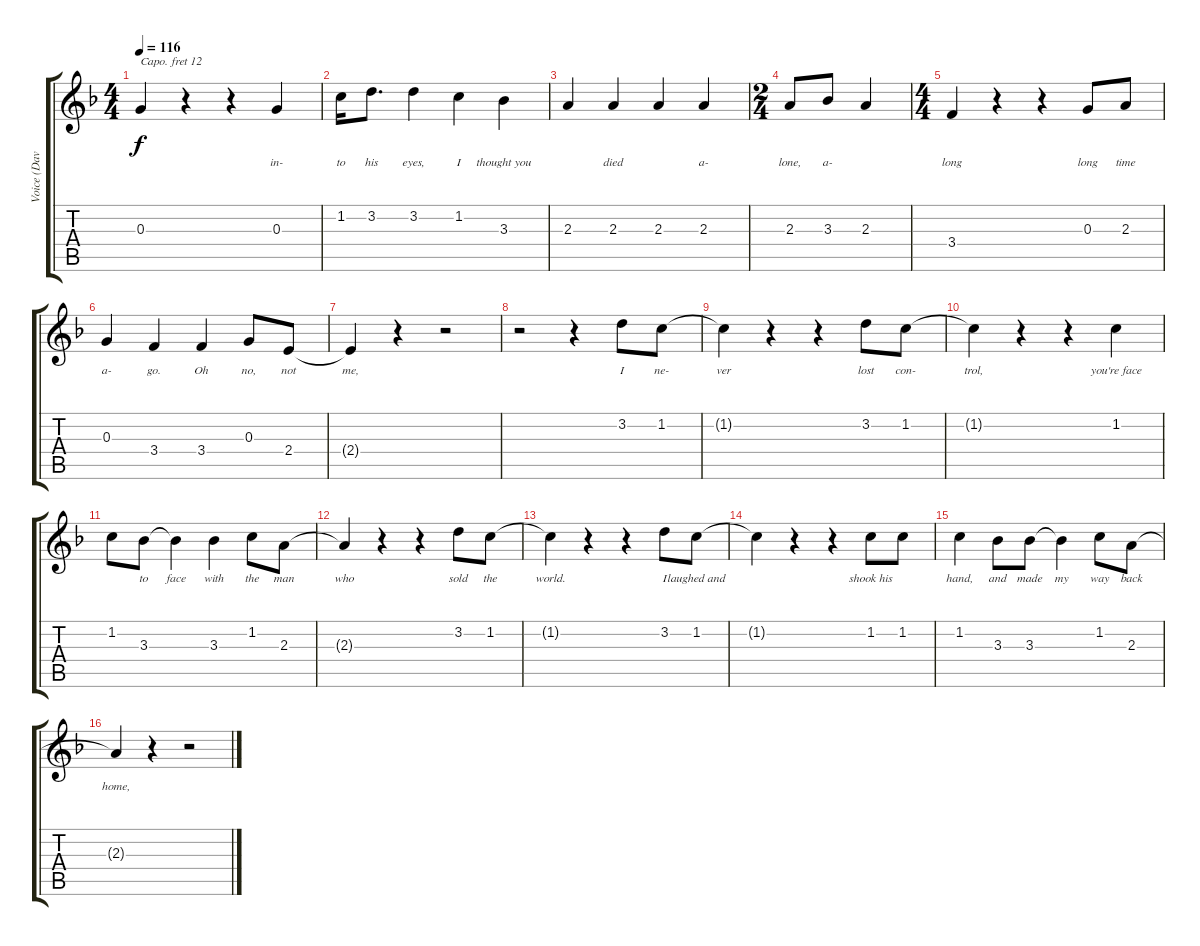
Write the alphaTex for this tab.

\track ("Voice (David Bowie)" "Voice (Dav") {instrument oboe}
\staff {score tabs}
\capo 12
\tuning (E4 B3 G3 D3 A2 E2) {hide}
\ts (4 4)
\tempo 116
\clef g2
\ks dminor
0.3{t}.4{lyrics (0 " ") lyrics (1 "") lyrics (2 "") lyrics (3 "") lyrics (4 "") dy f} r.4 r.4 0.3.4{lyrics (0 "in-") lyrics (1 "") lyrics (2 "") lyrics (3 "") lyrics (4 "")} |
1.2.16{lyrics (0 "to") lyrics (1 "") lyrics (2 "") lyrics (3 "") lyrics (4 "")} 3.2.8{d lyrics (0 "his") lyrics (1 "") lyrics (2 "") lyrics (3 "") lyrics (4 "")} 3.2.4{lyrics (0 "eyes,") lyrics (1 "") lyrics (2 "") lyrics (3 "") lyrics (4 "")} 1.2.4{lyrics (0 "I") lyrics (1 "") lyrics (2 "") lyrics (3 "") lyrics (4 "")} 3.3.4{lyrics (0 "thought you") lyrics (1 "") lyrics (2 "") lyrics (3 "") lyrics (4 "")} |
2.3.4{lyrics (0 " ") lyrics (1 "") lyrics (2 "") lyrics (3 "") lyrics (4 "")} 2.3.4{lyrics (0 "died ") lyrics (1 "") lyrics (2 "") lyrics (3 "") lyrics (4 "")} 2.3.4{lyrics (0 " ") lyrics (1 "") lyrics (2 "") lyrics (3 "") lyrics (4 "")} 2.3.4{lyrics (0 "a-") lyrics (1 "") lyrics (2 "") lyrics (3 "") lyrics (4 "")} |
\ts (2 4)
2.3.8{lyrics (0 "lone,") lyrics (1 "") lyrics (2 "") lyrics (3 "") lyrics (4 "")} 3.3.8{lyrics (0 "a-") lyrics (1 "") lyrics (2 "") lyrics (3 "") lyrics (4 "")} 2.3.4{lyrics (0 "") lyrics (1 "") lyrics (2 "") lyrics (3 "") lyrics (4 "")} |
\ts (4 4)
3.4.4{lyrics (0 "long") lyrics (1 "") lyrics (2 "") lyrics (3 "") lyrics (4 "")} r.4 r.4 0.3.8{lyrics (0 "long") lyrics (1 "") lyrics (2 "") lyrics (3 "") lyrics (4 "")} 2.3.8{lyrics (0 "time") lyrics (1 "") lyrics (2 "") lyrics (3 "") lyrics (4 "")} |
0.3.4{lyrics (0 "a-") lyrics (1 "") lyrics (2 "") lyrics (3 "") lyrics (4 "")} 3.4.4{lyrics (0 "go. ") lyrics (1 "") lyrics (2 "") lyrics (3 "") lyrics (4 "")} 3.4.4{lyrics (0 "Oh") lyrics (1 "") lyrics (2 "") lyrics (3 "") lyrics (4 "")} 0.3.8{lyrics (0 "no, ") lyrics (1 "") lyrics (2 "") lyrics (3 "") lyrics (4 "")} 2.4.8{lyrics (0 "not") lyrics (1 "") lyrics (2 "") lyrics (3 "") lyrics (4 "")} |
2.4{t}.4{lyrics (0 "me, ") lyrics (1 "") lyrics (2 "") lyrics (3 "") lyrics (4 "")} r.4 r.2 |
r.2 r.4 3.2.8{lyrics (0 "I") lyrics (1 "") lyrics (2 "") lyrics (3 "") lyrics (4 "")} 1.2.8{lyrics (0 "ne-") lyrics (1 "") lyrics (2 "") lyrics (3 "") lyrics (4 "")} |
1.2{t}.4{lyrics (0 "ver ") lyrics (1 "") lyrics (2 "") lyrics (3 "") lyrics (4 "")} r.4 r.4 3.2.8{lyrics (0 "lost") lyrics (1 "") lyrics (2 "") lyrics (3 "") lyrics (4 "")} 1.2.8{lyrics (0 "con-") lyrics (1 "") lyrics (2 "") lyrics (3 "") lyrics (4 "")} |
1.2{t}.4{lyrics (0 "trol, ") lyrics (1 "") lyrics (2 "") lyrics (3 "") lyrics (4 "")} r.4 r.4 1.2.4{lyrics (0 "you're face") lyrics (1 "") lyrics (2 "") lyrics (3 "") lyrics (4 "")} |
1.2.8{lyrics (0 " ") lyrics (1 "") lyrics (2 "") lyrics (3 "") lyrics (4 "")} 3.3.8{lyrics (0 "to") lyrics (1 "") lyrics (2 "") lyrics (3 "") lyrics (4 "")} 3.3{t}.4{lyrics (0 "face ") lyrics (1 "") lyrics (2 "") lyrics (3 "") lyrics (4 "")} 3.3.4{lyrics (0 "with") lyrics (1 "") lyrics (2 "") lyrics (3 "") lyrics (4 "")} 1.2.8{lyrics (0 "the") lyrics (1 "") lyrics (2 "") lyrics (3 "") lyrics (4 "")} 2.3.8{lyrics (0 "man") lyrics (1 "") lyrics (2 "") lyrics (3 "") lyrics (4 "")} |
2.3{t}.4{lyrics (0 "who") lyrics (1 "") lyrics (2 "") lyrics (3 "") lyrics (4 "")} r.4 r.4 3.2.8{lyrics (0 "sold ") lyrics (1 "") lyrics (2 "") lyrics (3 "") lyrics (4 "")} 1.2.8{lyrics (0 "the") lyrics (1 "") lyrics (2 "") lyrics (3 "") lyrics (4 "")} |
1.2{t}.4{lyrics (0 "world. ") lyrics (1 "") lyrics (2 "") lyrics (3 "") lyrics (4 "")} r.4 r.4 3.2.8{lyrics (0 "I") lyrics (1 "") lyrics (2 "") lyrics (3 "") lyrics (4 "")} 1.2.8{lyrics (0 "laughed and") lyrics (1 "") lyrics (2 "") lyrics (3 "") lyrics (4 "")} |
1.2{t}.4{lyrics (0 " ") lyrics (1 "") lyrics (2 "") lyrics (3 "") lyrics (4 "")} r.4 r.4 1.2.8{lyrics (0 "shook his") lyrics (1 "") lyrics (2 "") lyrics (3 "") lyrics (4 "")} 1.2.8{lyrics (0 " ") lyrics (1 "") lyrics (2 "") lyrics (3 "") lyrics (4 "")} |
1.2.4{lyrics (0 "hand,") lyrics (1 "") lyrics (2 "") lyrics (3 "") lyrics (4 "")} 3.3.8{lyrics (0 "and") lyrics (1 "") lyrics (2 "") lyrics (3 "") lyrics (4 "")} 3.3.8{lyrics (0 "made") lyrics (1 "") lyrics (2 "") lyrics (3 "") lyrics (4 "")} 3.3{t}.4{lyrics (0 "my") lyrics (1 "") lyrics (2 "") lyrics (3 "") lyrics (4 "")} 1.2.8{lyrics (0 "way") lyrics (1 "") lyrics (2 "") lyrics (3 "") lyrics (4 "")} 2.3.8{lyrics (0 "back") lyrics (1 "") lyrics (2 "") lyrics (3 "") lyrics (4 "")} |
2.3{t}.4{lyrics (0 "home,") lyrics (1 "") lyrics (2 "") lyrics (3 "") lyrics (4 "")} r.4 r.2
